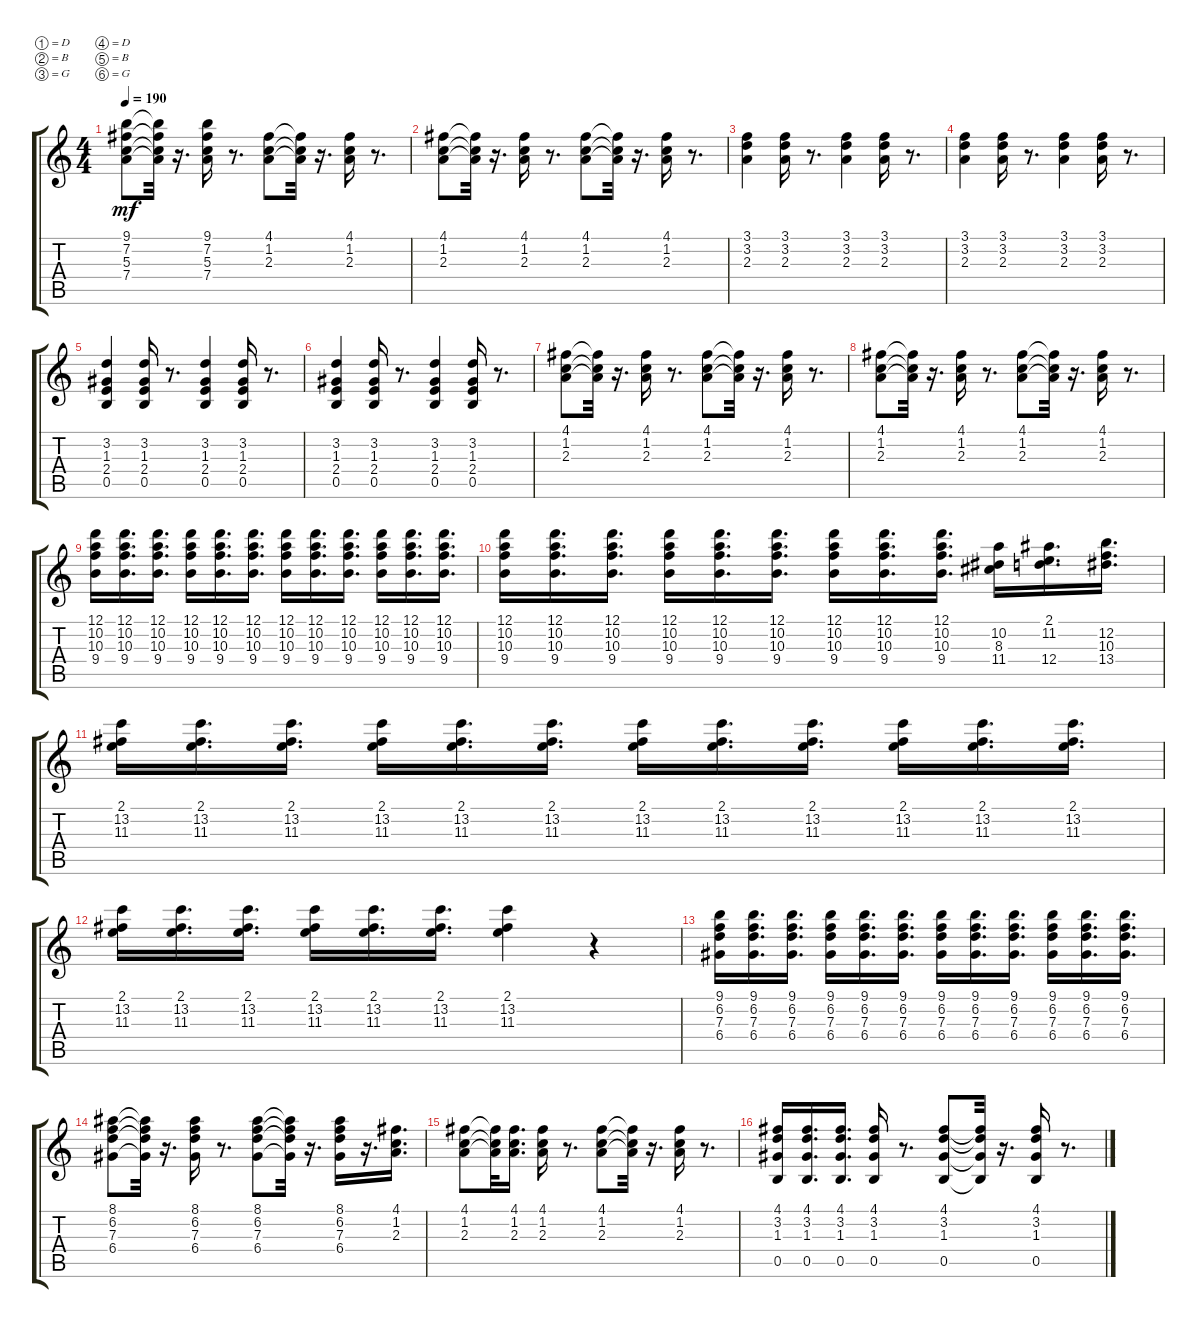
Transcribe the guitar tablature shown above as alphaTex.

\defaultSystemsLayout 4
\bracketExtendMode groupsimilarinstruments
\singleTrackTrackNamePolicy hidden
\multiTrackTrackNamePolicy hidden
\otherSystemsTrackNameOrientation horizontal
\track ("Steel Guitar" "S-Gt") {instrument acousticguitarsteel}
\staff {score tabs}
\tuning (D4 B3 G3 D3 B2 G2)
\ts (4 4)
\tempo 190
\clef g2
\ks c
(9.1 7.2 5.3 7.4).8{dy mf} (9.1{t} 7.2{t} 5.3{t} 7.4{t}).32 r.16{d} (9.1 7.2 5.3 7.4).16 r.8{d} (4.1 1.2 2.3).8 (4.1{t} 1.2{t} 2.3{t}).32 r.16{d} (4.1 1.2 2.3).16 r.8{d} |
(4.1 1.2 2.3).8 (4.1{t} 1.2{t} 2.3{t}).32 r.16{d} (4.1 1.2 2.3).16 r.8{d} (4.1 1.2 2.3).8 (4.1{t} 1.2{t} 2.3{t}).32 r.16{d} (4.1 1.2 2.3).16 r.8{d} |
(3.1 3.2 2.3).4 (3.1 3.2 2.3).16 r.8{d} (3.1 3.2 2.3).4 (3.1 3.2 2.3).16 r.8{d} |
(3.1 3.2 2.3).4 (3.1 3.2 2.3).16 r.8{d} (3.1 3.2 2.3).4 (3.1 3.2 2.3).16 r.8{d} |
(3.2 1.3 2.4 0.5).4 (3.2 1.3 2.4 0.5).16 r.8{d} (3.2 1.3 2.4 0.5).4 (3.2 1.3 2.4 0.5).16 r.8{d} |
(3.2 1.3 2.4 0.5).4 (3.2 1.3 2.4 0.5).16 r.8{d} (3.2 1.3 2.4 0.5).4 (3.2 1.3 2.4 0.5).16 r.8{d} |
(4.1 1.2 2.3).8 (4.1{t} 1.2{t} 2.3{t}).32 r.16{d} (4.1 1.2 2.3).16 r.8{d} (4.1 1.2 2.3).8 (4.1{t} 1.2{t} 2.3{t}).32 r.16{d} (4.1 1.2 2.3).16 r.8{d} |
(4.1 1.2 2.3).8 (4.1{t} 1.2{t} 2.3{t}).32 r.16{d} (4.1 1.2 2.3).16 r.8{d} (4.1 1.2 2.3).8 (4.1{t} 1.2{t} 2.3{t}).32 r.16{d} (4.1 1.2 2.3).16 r.8{d} |
(12.1 10.2 10.3 9.4).16 (12.1 10.2 10.3 9.4).16{d} (12.1 10.2 10.3 9.4).16{d} (12.1 10.2 10.3 9.4).16 (12.1 10.2 10.3 9.4).16{d} (12.1 10.2 10.3 9.4).16{d} (12.1 10.2 10.3 9.4).16 (12.1 10.2 10.3 9.4).16{d} (12.1 10.2 10.3 9.4).16{d} (12.1 10.2 10.3 9.4).16 (12.1 10.2 10.3 9.4).16{d} (12.1 10.2 10.3 9.4).16{d} |
(12.1 10.2 10.3 9.4).16 (12.1 10.2 10.3 9.4).16{d} (12.1 10.2 10.3 9.4).16{d} (12.1 10.2 10.3 9.4).16 (12.1 10.2 10.3 9.4).16{d} (12.1 10.2 10.3 9.4).16{d} (12.1 10.2 10.3 9.4).16 (12.1 10.2 10.3 9.4).16{d} (12.1 10.2 10.3 9.4).16{d} (10.2 8.3 11.4).16 (11.2 2.1 12.4).16{d} (12.2 10.3 13.4).16{d} |
(13.2 11.3 2.1).16 (13.2 11.3 2.1).16{d} (13.2 11.3 2.1).16{d} (13.2 11.3 2.1).16 (13.2 11.3 2.1).16{d} (13.2 11.3 2.1).16{d} (13.2 11.3 2.1).16 (13.2 11.3 2.1).16{d} (13.2 11.3 2.1).16{d} (13.2 11.3 2.1).16 (13.2 11.3 2.1).16{d} (13.2 11.3 2.1).16{d} |
(13.2 11.3 2.1).16 (13.2 11.3 2.1).16{d} (13.2 11.3 2.1).16{d} (13.2 11.3 2.1).16 (13.2 11.3 2.1).16{d} (13.2 11.3 2.1).16{d} (13.2 11.3 2.1).4 r.4 |
(9.1 6.2 7.3 6.4).16 (9.1 6.2 7.3 6.4).16{d} (9.1 6.2 7.3 6.4).16{d} (9.1 6.2 7.3 6.4).16 (9.1 6.2 7.3 6.4).16{d} (9.1 6.2 7.3 6.4).16{d} (9.1 6.2 7.3 6.4).16 (9.1 6.2 7.3 6.4).16{d} (9.1 6.2 7.3 6.4).16{d} (9.1 6.2 7.3 6.4).16 (9.1 6.2 7.3 6.4).16{d} (9.1 6.2 7.3 6.4).16{d} |
(8.1 6.2 7.3 6.4).8 (8.1{t} 6.2{t} 7.3{t} 6.4{t}).32 r.16{d} (8.1 6.2 7.3 6.4).16 r.8{d} (8.1 6.2 7.3 6.4).8 (8.1{t} 6.2{t} 7.3{t} 6.4{t}).32 r.16{d} (8.1 6.2 7.3 6.4).16 r.16{d} (4.1 1.2 2.3).16{d} |
(4.1 1.2 2.3).8 (4.1{t} 1.2{t} 2.3{t}).32 (4.1 1.2 2.3).16{d} (4.1 1.2 2.3).16 r.8{d} (4.1 1.2 2.3).8 (4.1{t} 1.2{t} 2.3{t}).32 r.16{d} (4.1 1.2 2.3).16 r.8{d} |
(4.1 3.2 1.3 0.5).16 (4.1 3.2 1.3 0.5).16{d} (4.1 3.2 1.3 0.5).16{d} (4.1 3.2 1.3 0.5).16 r.8{d} (4.1 3.2 1.3 0.5).8 (4.1{t} 3.2{t} 1.3{t} 0.5{t}).32 r.16{d} (4.1 3.2 1.3 0.5).16 r.8{d}
